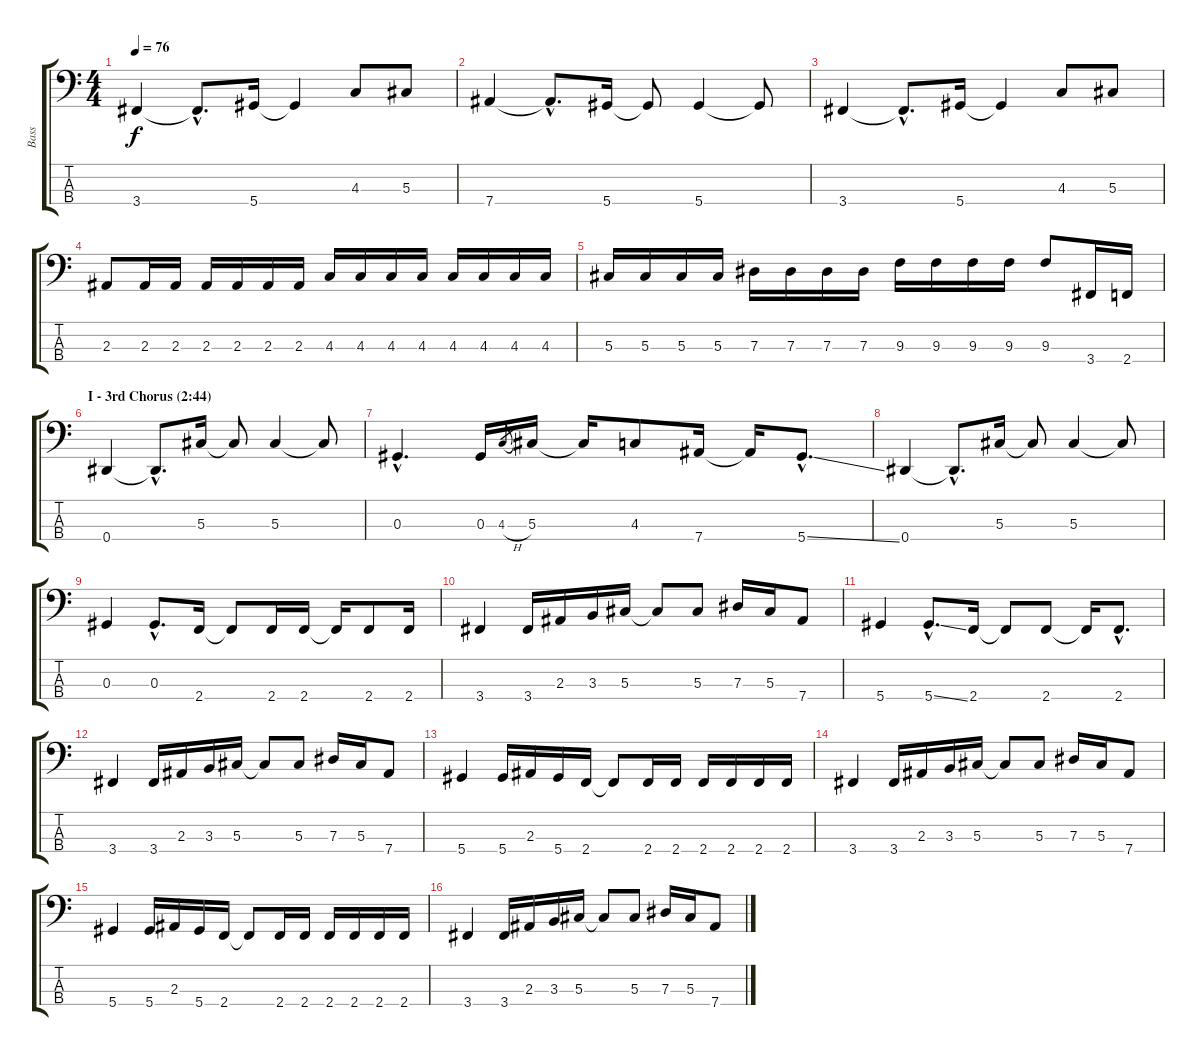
\track ("Bass" "Bass") {instrument electricbasspick}
\staff {score tabs}
\tuning (Gb2 Db2 Ab1 Eb1) {hide}
\ts (4 4)
\tempo 76
\clef f4
\ks c
3.4.4{dy f} 3.4{hac t}.8{d} 5.4.16 5.4{t}.4 4.3.8 5.3.8 |
7.4.4 7.4{hac t}.8{d} 5.4.16 5.4{t}.8 5.4.4 5.4{t}.8 |
3.4.4 3.4{hac t}.8{d} 5.4.16 5.4{t}.4 4.3.8 5.3.8 |
2.3.8 2.3.16 2.3.16 2.3.16 2.3.16 2.3.16 2.3.16 4.3.16 4.3.16 4.3.16 4.3.16 4.3.16 4.3.16 4.3.16 4.3.16 |
5.3.16 5.3.16 5.3.16 5.3.16 7.3.16 7.3.16 7.3.16 7.3.16 9.3.16 9.3.16 9.3.16 9.3.16 9.3.8 3.4.16 2.4.16 |
\section ("" "I - 3rd Chorus (2:44)")
0.4.4 0.4{hac t}.8{d} 5.3.16 5.3{t}.8 5.3.4 5.3{t}.8 |
0.3{hac}.4{d} 0.3.16 4.3{h}.8{gr} 5.3.16 5.3{t}.16 4.3.8 7.4.16 7.4{t}.16 5.4{ss hac}.8{d} |
0.4.4 0.4{hac t}.8{d} 5.3.16 5.3{t}.8 5.3.4 5.3{t}.8 |
0.3.4 0.3{hac}.8{d} 2.4.16 2.4{t}.8 2.4.16 2.4.16 2.4{t}.16 2.4.8 2.4.16 |
3.4.4 3.4.16 2.3.16 3.3.16 5.3.16 5.3{t}.8 5.3.8 7.3.16 5.3.16 7.4.8 |
5.4.4 5.4{ss hac}.8{d} 2.4.16 2.4{t}.8 2.4.8 2.4{t}.16 2.4{hac}.8{d} |
3.4.4 3.4.16 2.3.16 3.3.16 5.3.16 5.3{t}.8 5.3.8 7.3.16 5.3.16 7.4.8 |
5.4.4 5.4.16 2.3.16 5.4.16 2.4.16 2.4{t}.8 2.4.16 2.4.16 2.4.16 2.4.16 2.4.16 2.4.16 |
3.4.4 3.4.16 2.3.16 3.3.16 5.3.16 5.3{t}.8 5.3.8 7.3.16 5.3.16 7.4.8 |
5.4.4 5.4.16 2.3.16 5.4.16 2.4.16 2.4{t}.8 2.4.16 2.4.16 2.4.16 2.4.16 2.4.16 2.4.16 |
3.4.4 3.4.16 2.3.16 3.3.16 5.3.16 5.3{t}.8 5.3.8 7.3.16 5.3.16 7.4.8
